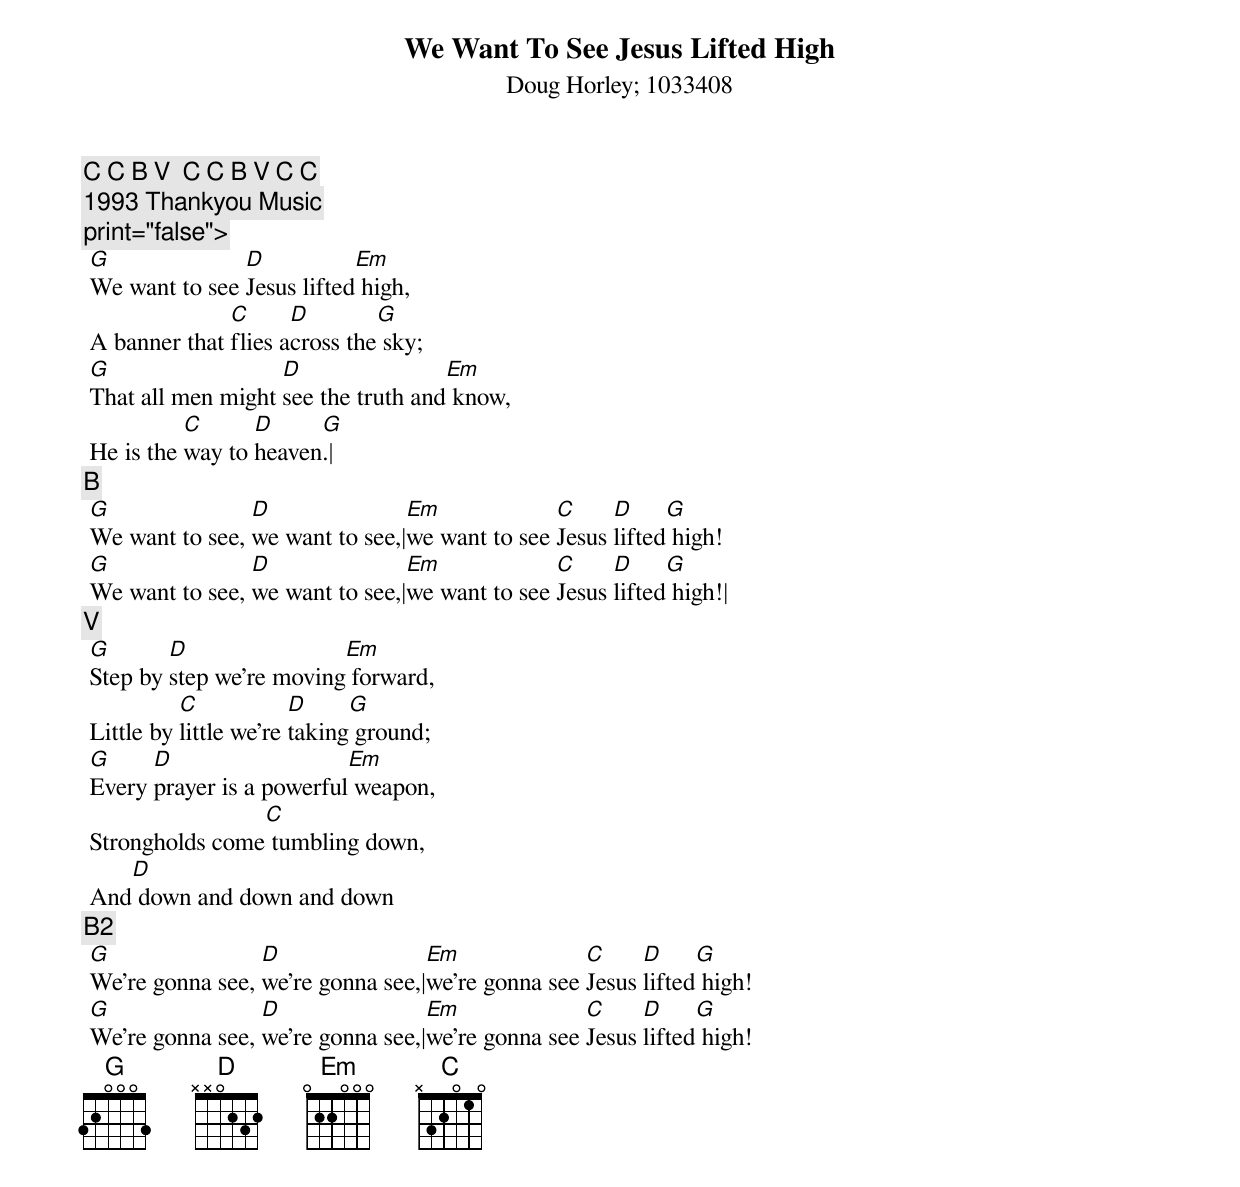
{title:We Want To See Jesus Lifted High}
{subtitle:Doug Horley}
{subtitle:1033408}
{comment:C C B V  C C B V C C}
{comment:1993 Thankyou Music}
{comment:print="false">}
 [G]We want to see [D]Jesus lifted[Em] high,
 A banner that [C]flies a[D]cross the[G] sky;
 [G]That all men might [D]see the truth and[Em] know,
 He is the [C]way to [D]heaven[G].|
{comment:B}
 [G]We want to see, [D]we want to see,|[Em]we want to see [C]Jesus [D]lifted[G] high!
 [G]We want to see, [D]we want to see,|[Em]we want to see [C]Jesus [D]lifted[G] high!|
{comment:V}
 [G]Step by [D]step we're moving[Em] forward,
 Little by [C]little we're [D]taking[G] ground;
 [G]Every [D]prayer is a powerful[Em] weapon,
 Strongholds come[C] tumbling down,
 And[D] down and down and down
{comment:B2}
 [G]We're gonna see, [D]we're gonna see,|[Em]we're gonna see [C]Jesus [D]lifted[G] high!
 [G]We're gonna see, [D]we're gonna see,|[Em]we're gonna see [C]Jesus [D]lifted[G] high!
